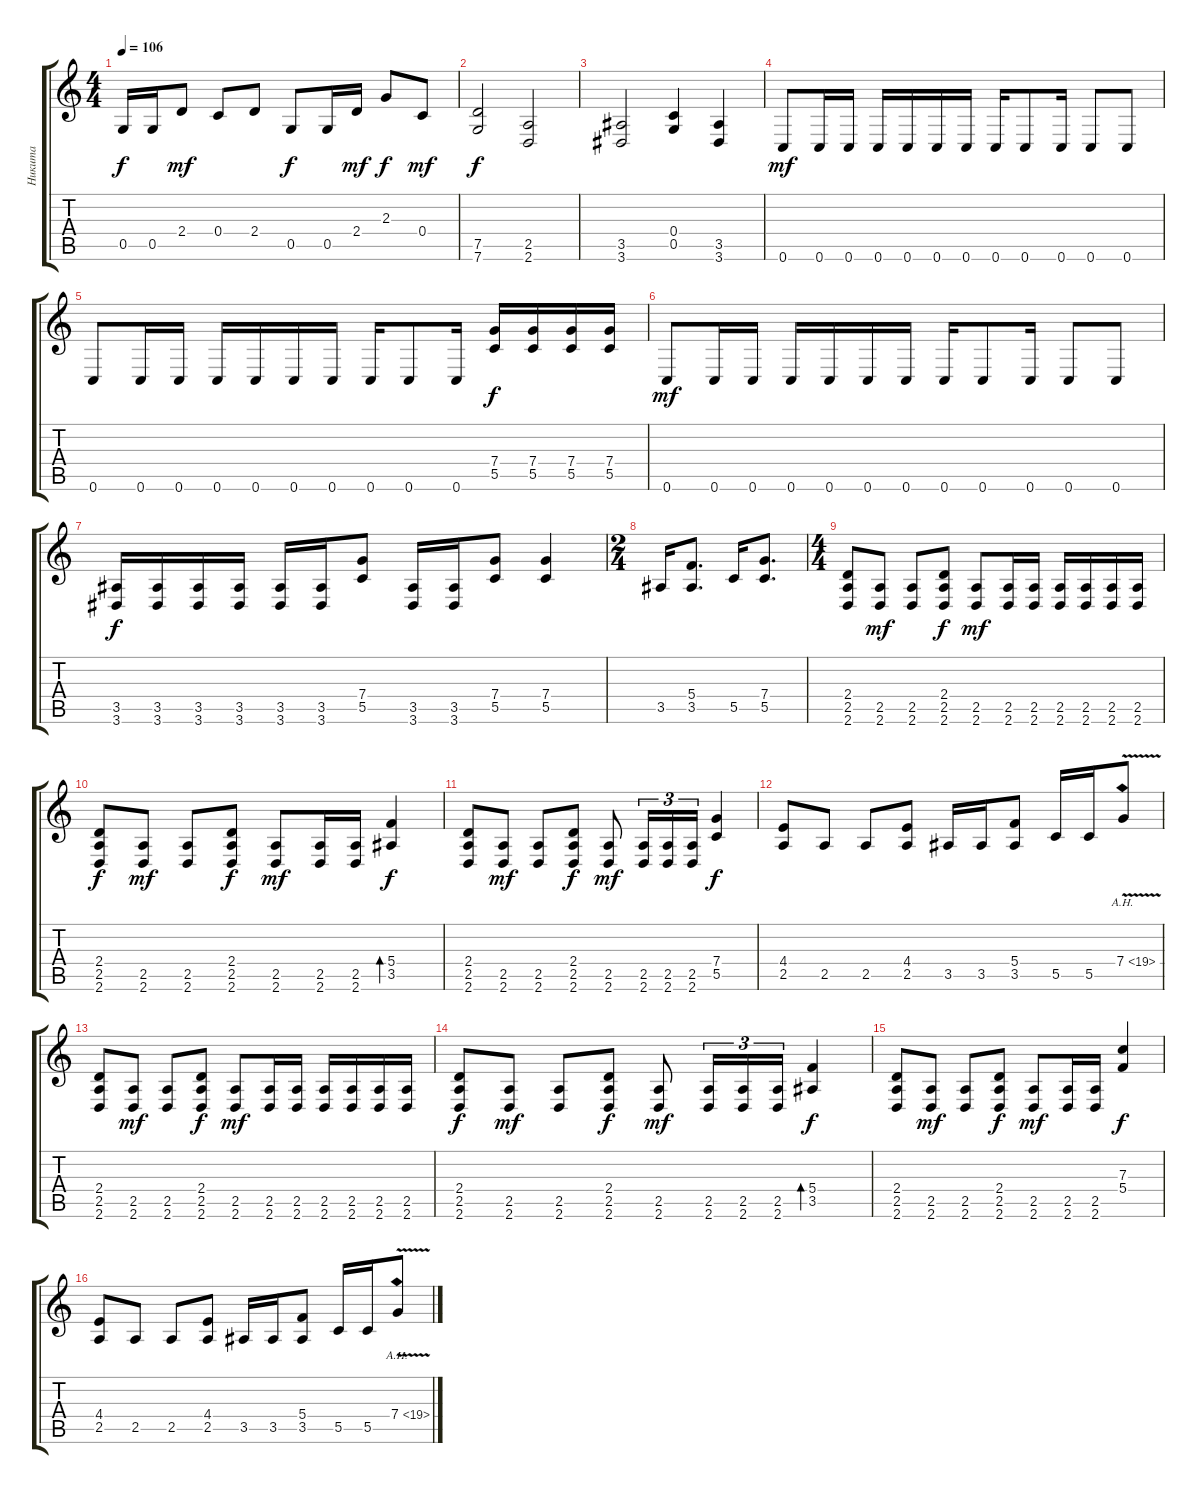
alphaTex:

\track ("Никита" "Никита") {instrument distortionguitar}
\staff {score tabs}
\tuning (D4 A3 F3 C3 G2 C2) {hide}
\ts (4 4)
\tempo 106
\clef g2
\ks c
0.5.16{dy f} 0.5.16 2.4.8{dy mf} 0.4.8 2.4.8 0.5.8{dy f} 0.5.16 2.4.16{dy mf} 2.3.8{dy f} 0.4.8{dy mf} |
(7.5 7.6).2{dy f} (2.5 2.6).2 |
(3.5 3.6).2 (0.4 0.5).4 (3.5 3.6).4 |
0.6.8{dy mf balance 16} 0.6.16 0.6.16 0.6.16 0.6.16 0.6.16 0.6.16 0.6.16 0.6.8 0.6.16 0.6.8 0.6.8 |
0.6.8 0.6.16 0.6.16 0.6.16 0.6.16 0.6.16 0.6.16 0.6.16 0.6.8 0.6.16 (7.4 5.5).16{dy f} (7.4 5.5).16 (7.4 5.5).16 (7.4 5.5).16 |
0.6.8{dy mf} 0.6.16 0.6.16 0.6.16 0.6.16 0.6.16 0.6.16 0.6.16 0.6.8 0.6.16 0.6.8 0.6.8 |
(3.5 3.6).16{dy f} (3.5 3.6).16 (3.5 3.6).16 (3.5 3.6).16 (3.5 3.6).16 (3.5 3.6).16 (7.4 5.5).8 (3.5 3.6).16 (3.5 3.6).16 (7.4 5.5).8 (7.4 5.5).4 |
\ts (2 4)
3.5.16 (5.4 3.5).8{d} 5.5.16 (7.4 5.5).8{d} |
\ts (4 4)
(2.4 2.5 2.6).8 (2.5 2.6).8{dy mf} (2.5 2.6).8 (2.4 2.5 2.6).8{dy f} (2.5 2.6).8{dy mf} (2.5 2.6).16 (2.5 2.6).16 (2.5 2.6).16 (2.5 2.6).16 (2.5 2.6).16 (2.5 2.6).16 |
(2.4 2.5 2.6).8{dy f} (2.5 2.6).8{dy mf} (2.5 2.6).8 (2.4 2.5 2.6).8{dy f} (2.5 2.6).8{dy mf} (2.5 2.6).16 (2.5 2.6).16 (5.4 3.5).4{bd 120 dy f} |
(2.4 2.5 2.6).8 (2.5 2.6).8{dy mf} (2.5 2.6).8 (2.4 2.5 2.6).8{dy f} (2.5 2.6).8{dy mf} (2.5 2.6).16{tu (3 2)} (2.5 2.6).16{tu (3 2)} (2.5 2.6).16{tu (3 2)} (7.4 5.5).4{dy f} |
(4.4 2.5).8 2.5.8 2.5.8 (4.4 2.5).8 3.5.16 3.5.16 (5.4 3.5).8 5.5.16 5.5.16 7.4{ah 12 v}.8 |
(2.4 2.5 2.6).8 (2.5 2.6).8{dy mf} (2.5 2.6).8 (2.4 2.5 2.6).8{dy f} (2.5 2.6).8{dy mf} (2.5 2.6).16 (2.5 2.6).16 (2.5 2.6).16 (2.5 2.6).16 (2.5 2.6).16 (2.5 2.6).16 |
(2.4 2.5 2.6).8{dy f} (2.5 2.6).8{dy mf} (2.5 2.6).8 (2.4 2.5 2.6).8{dy f} (2.5 2.6).8{dy mf} (2.5 2.6).16{tu (3 2)} (2.5 2.6).16{tu (3 2)} (2.5 2.6).16{tu (3 2)} (5.4 3.5).4{bd 120 dy f} |
(2.4 2.5 2.6).8 (2.5 2.6).8{dy mf} (2.5 2.6).8 (2.4 2.5 2.6).8{dy f} (2.5 2.6).8{dy mf} (2.5 2.6).16 (2.5 2.6).16 (7.3 5.4).4{dy f} |
(4.4 2.5).8 2.5.8 2.5.8 (4.4 2.5).8 3.5.16 3.5.16 (5.4 3.5).8 5.5.16 5.5.16 7.4{ah 12 v}.8
